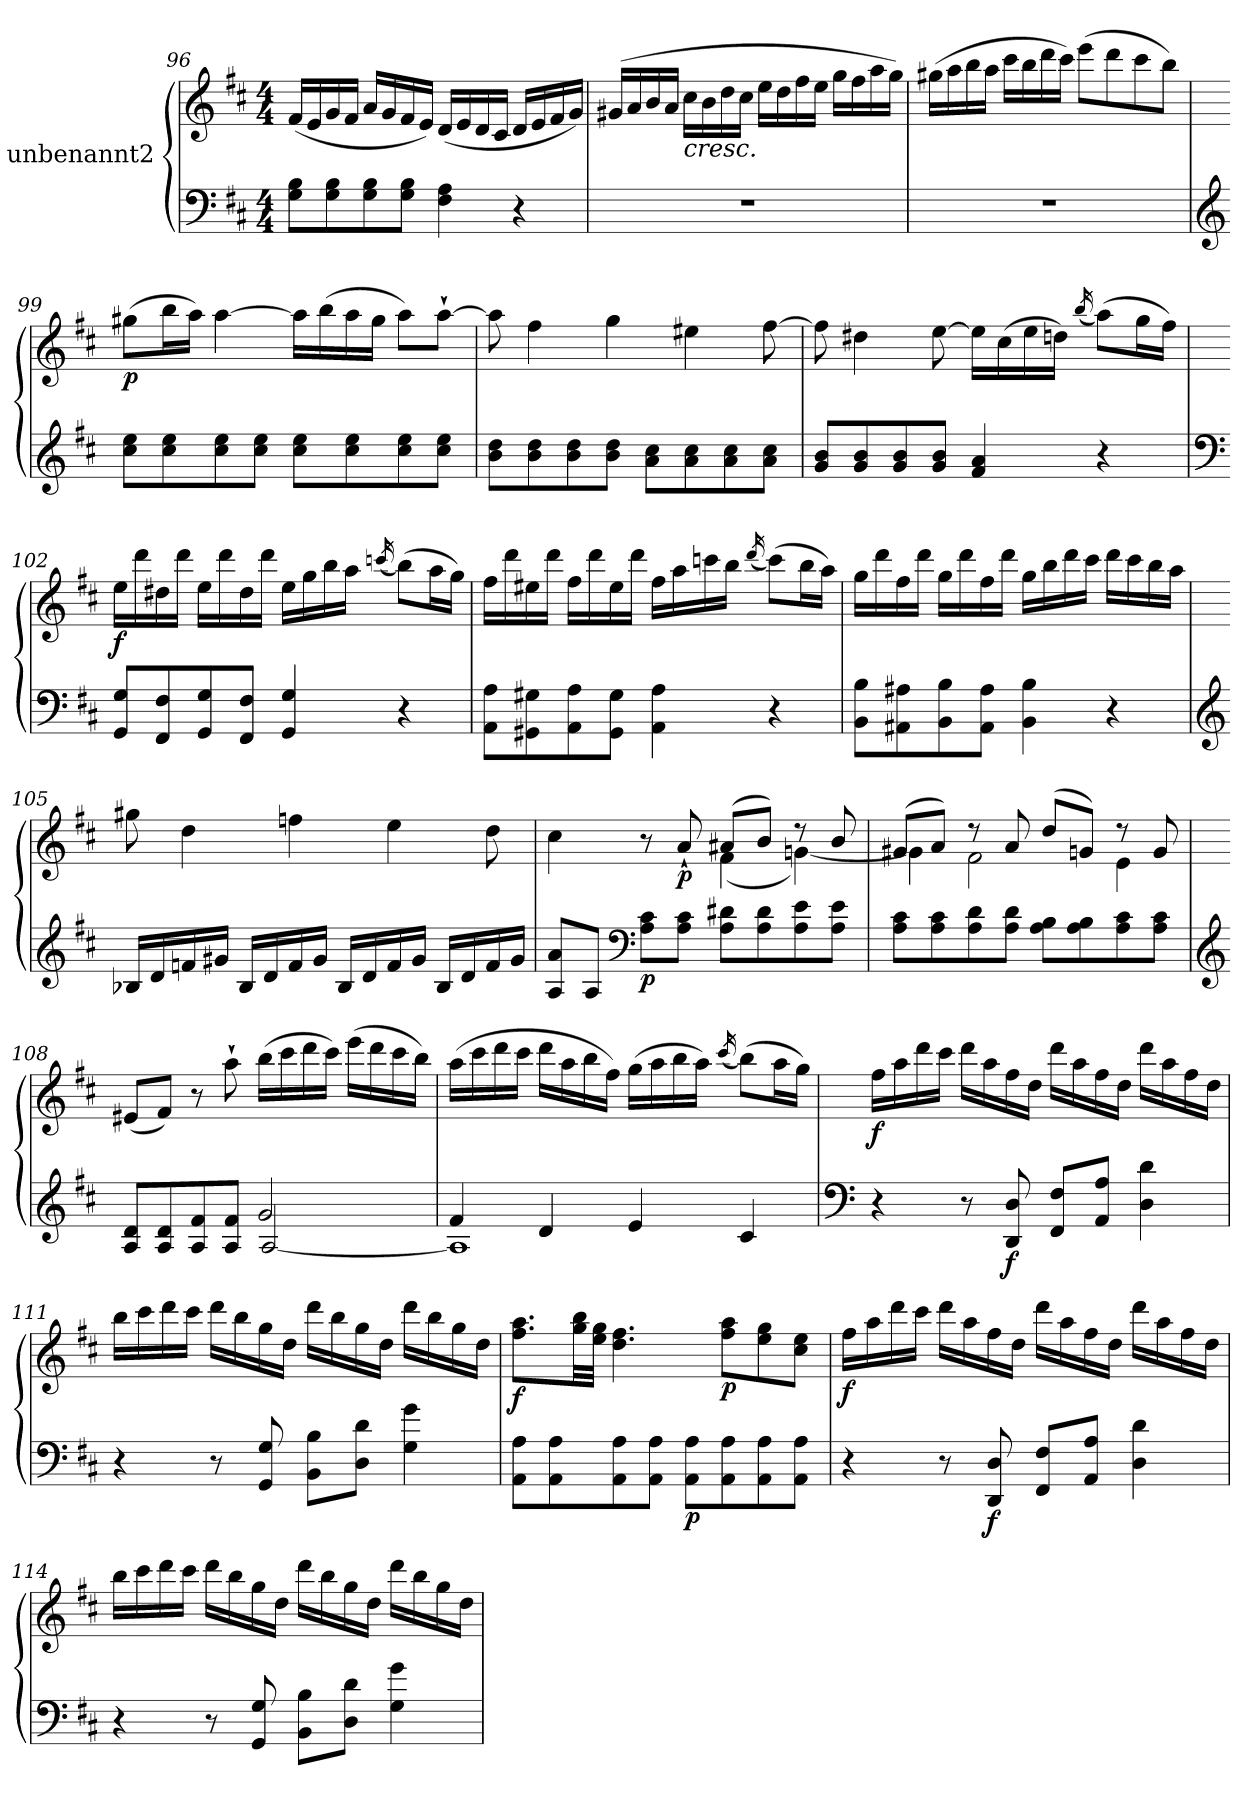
**kern	**kern	**dynam
*part1	*part1	*part1
*staff2	*staff1	*staff1/2
*I"unbenannt2	*	*
*clefF4	*clefG2	*
*k[f#c#]	*k[f#c#]	*
*M4/4	*M4/4	*
=96	=96	=96
8G\ 8B\L	(<16f#/LL	.
.	16e/	.
8G\ 8B\	16g/	.
.	16f#/JJ	.
8G\ 8B\	16a/LL	.
.	16g/	.
8G\ 8B\J	16f#/	.
.	16e/JJ)	.
4F#\ 4A\	(<16d/LL	.
.	16e/	.
.	16d/	.
.	16c#/JJ	.
4r	16d/LL	.
.	16e/	.
.	16f#/	.
.	16g/JJ)	.
=97	=97	=97
1r	(>16g#X/LL	.
.	16a/	.
.	16b/	.
.	16a/JJ	.
!	!LO:TX:b:i:t=cresc.	!
.	16cc#\LL	.
.	16b\	.
.	16dd\	.
.	16cc#\JJ	.
.	16ee\LL	.
.	16dd\	.
.	16ff#\	.
.	16ee\JJ	.
.	16gg\LL	.
.	16ff#\	.
.	16aa\	.
.	16gg\JJ)	.
=98	=98	=98
1r	(>16gg#X\LL	.
.	16aa\	.
.	16bb\	.
.	16aa\JJ	.
.	16ccc#\LL	.
.	16bb\	.
.	16ddd\	.
.	16ccc#\JJ)	.
.	(>8eee\L	.
.	8ddd\	.
.	8ccc#\	.
.	8bb\J)	.
=99	=99	=99
*clefG2	*	*
!	!	!LO:DY:b
8cc#\ 8ee\L	(>8gg#X\L	p
8cc#\ 8ee\	16bb\L	.
.	16aa\JJ)	.
8cc#\ 8ee\	[4aa\	.
8cc#\ 8ee\J	.	.
8cc#\ 8ee\L	16aa\LL]	.
.	(>16bb\	.
8cc#\ 8ee\	16aa\	.
.	16gg#\JJ	.
8cc#\ 8ee\	8aa\L)	.
8cc#\ 8ee\J	[8aa`\J	.
=100	=100	=100
8b\ 8dd\L	8aa\]	.
8b\ 8dd\	4ff#\	.
8b\ 8dd\	.	.
8b\ 8dd\J	4gg\	.
8a\ 8cc#\L	.	.
8a\ 8cc#\	4ee#X\	.
8a\ 8cc#\	.	.
8a\ 8cc#\J	[8ff#\	.
=101	=101	=101
8g/ 8b/L	8ff#\]	.
8g/ 8b/	4dd#X\	.
8g/ 8b/	.	.
8g/ 8b/J	[8ee\	.
4f#/ 4a/	16ee\LL]	.
.	(>16cc#\	.
.	16ee\	.
.	16ddn\JJ)	.
.	(<16qbb/	.
4r	(>8aa\L)	.
.	16gg\L	.
.	16ff#\JJ)	.
=102	=102	=102
*clefF4	*	*
!	!	!LO:DY:b
8GG/ 8G/L	16ee\LL	f
.	16ddd\	.
8FF#/ 8F#/	16dd#X\	.
.	16ddd\JJ	.
8GG/ 8G/	16ee\LL	.
.	16ddd\	.
8FF#/ 8F#/J	16dd#\	.
.	16ddd\JJ	.
4GG/ 4G/	16ee\LL	.
.	16gg\	.
.	16bb\	.
.	16aa\JJ	.
.	(<16qcccn/	.
4r	(>8bb\L)	.
.	16aa\L	.
.	16gg\JJ)	.
=103	=103	=103
8AA\ 8A\L	16ff#\LL	.
.	16ddd\	.
8GG#X\ 8G#X\	16ee#X\	.
.	16ddd\JJ	.
8AA\ 8A\	16ff#\LL	.
.	16ddd\	.
8GG#\ 8G#\J	16ee#\	.
.	16ddd\JJ	.
4AA\ 4A\	16ff#\LL	.
.	16aa\	.
.	16cccn\	.
.	16bb\JJ	.
.	(<16qddd/	.
4r	(>8ccc\L)	.
.	16bb\L	.
.	16aa\JJ)	.
=104	=104	=104
8BB\ 8B\L	16gg\LL	.
.	16ddd\	.
8AA#X\ 8A#X\	16ff#\	.
.	16ddd\JJ	.
8BB\ 8B\	16gg\LL	.
.	16ddd\	.
8AA#\ 8A#\J	16ff#\	.
.	16ddd\JJ	.
4BB\ 4B\	16gg\LL	.
.	16bb\	.
.	16ddd\	.
.	16ccc#\JJ	.
4r	16ddd\LL	.
.	16ccc#\	.
.	16bb\	.
.	16aa\JJ	.
=105	=105	=105
*clefG2	*	*
*	*^	*
16B-X/LL	1ryy	8gg#X\	.
16d/	.	.	.
16fn/	.	4dd\	.
16g#X/JJ	.	.	.
16B-/LL	.	.	.
16d/	.	.	.
16f/	.	4ffn\	.
16g#/JJ	.	.	.
16B-/LL	.	.	.
16d/	.	.	.
16f/	.	4ee\	.
16g#/JJ	.	.	.
16B-/LL	.	.	.
16d/	.	.	.
16f/	.	8dd\	.
16g#/JJ	.	.	.
=106	=106	=106	=106
8A/ 8a/L	2ryy	4cc#\	.
8A/J	.	.	.
*clefF4	*	*	*
!	!	!	!LO:DY:b=2
8A\ 8c#\L	.	8r	p
!	!	!	!LO:DY:b
8A\ 8c#\J	.	8a`/	p
8A\ 8d#X\L	(>8a#X/L	(<4f#\	.
8A\ 8d#\	8b/J)	.	.
8A\ 8e\	8r	[4gn\)	.
8A\ 8e\J	8b/	.	.
=107	=107	=107	=107
8A\ 8c#\L	(>8g#X/L	4g\]	.
8A\ 8c#\	8a/J)	.	.
8A\ 8d\	8r	2f#\	.
8A\ 8d\J	8a/	.	.
8A\ 8B\L	(>8dd/L	.	.
8A\ 8B\	8gn/J)	.	.
8A\ 8c#\	8r	4e\	.
8A\ 8c#\J	8g/	.	.
*	*v	*v	*
=108	=108	=108
*clefG2	*	*
*^	*	*
2ryy	8A/ 8d/L	(<8e#X/L	.
.	8A/ 8d/	8f#/J)	.
.	8A/ 8f#/	8r	.
.	8A/ 8f#/J	8aa`\	.
2g/	[2A/	(>16bb\LL	.
.	.	16ccc#\	.
.	.	16ddd\	.
.	.	16ccc#\JJ)	.
.	.	(>16eee\LL	.
.	.	16ddd\	.
.	.	16ccc#\	.
.	.	16bb\JJ)	.
=109	=109	=109	=109
4f#/	1A]	(>16aa\LL	.
.	.	16ccc#\	.
.	.	16ddd\	.
.	.	16ccc#\JJ	.
4d/	.	16ddd\LL	.
.	.	16aa\	.
.	.	16bb\	.
.	.	16ff#\JJ)	.
4e/	.	(>16gg\LL	.
.	.	16aa\	.
.	.	16bb\	.
.	.	16aa\JJ)	.
.	.	(<16qccc#/	.
4c#/	.	(>8bb\L)	.
.	.	16aa\L	.
.	.	16gg\JJ)	.
*v	*v	*	*
=110	=110	=110
*clefF4	*	*
!	!	!LO:DY:b
4r	16ff#\LL	f
.	16aa\	.
.	16ddd\	.
.	16ccc#\JJ	.
8r	16ddd\LL	.
.	16aa\	.
!	!	!LO:DY:b=2
8DD/ 8D/	16ff#\	f
.	16dd\JJ	.
8FF#/ 8F#/L	16ddd\LL	.
.	16aa\	.
8AA/ 8A/J	16ff#\	.
.	16dd\JJ	.
4D\ 4d\	16ddd\LL	.
.	16aa\	.
.	16ff#\	.
.	16dd\JJ	.
=111	=111	=111
4r	16bb\LL	.
.	16ccc#\	.
.	16ddd\	.
.	16ccc#\JJ	.
8r	16ddd\LL	.
.	16bb\	.
8GG/ 8G/	16gg\	.
.	16dd\JJ	.
8BB\ 8B\L	16ddd\LL	.
.	16bb\	.
8D\ 8d\J	16gg\	.
.	16dd\JJ	.
4G\ 4g\	16ddd\LL	.
.	16bb\	.
.	16gg\	.
.	16dd\JJ	.
=112	=112	=112
!	!	!LO:DY:b
8AA\ 8A\L	8.ff#\ 8.aa\L	f
8AA\ 8A\	.	.
.	32gg\ 32bb\LL	.
.	32ee\ 32gg\JJJ	.
8AA\ 8A\	4.dd\ 4.ff#\	.
8AA\ 8A\J	.	.
!	!	!LO:DY:b=2
8AA\ 8A\L	.	p
!	!	!LO:DY:b
8AA\ 8A\	8ff#\ 8aa\L	p
8AA\ 8A\	8ee\ 8gg\	.
8AA\ 8A\J	8cc#\ 8ee\J	.
=113	=113	=113
!	!	!LO:DY:b
4r	16ff#\LL	f
.	16aa\	.
.	16ddd\	.
.	16ccc#\JJ	.
8r	16ddd\LL	.
.	16aa\	.
!	!	!LO:DY:b=2
8DD/ 8D/	16ff#\	f
.	16dd\JJ	.
8FF#/ 8F#/L	16ddd\LL	.
.	16aa\	.
8AA/ 8A/J	16ff#\	.
.	16dd\JJ	.
4D\ 4d\	16ddd\LL	.
.	16aa\	.
.	16ff#\	.
.	16dd\JJ	.
=114	=114	=114
4r	16bb\LL	.
.	16ccc#\	.
.	16ddd\	.
.	16ccc#\JJ	.
8r	16ddd\LL	.
.	16bb\	.
8GG/ 8G/	16gg\	.
.	16dd\JJ	.
8BB\ 8B\L	16ddd\LL	.
.	16bb\	.
8D\ 8d\J	16gg\	.
.	16dd\JJ	.
4G\ 4g\	16ddd\LL	.
.	16bb\	.
.	16gg\	.
.	16dd\JJ	.
=	=	=
*-	*-	*-
